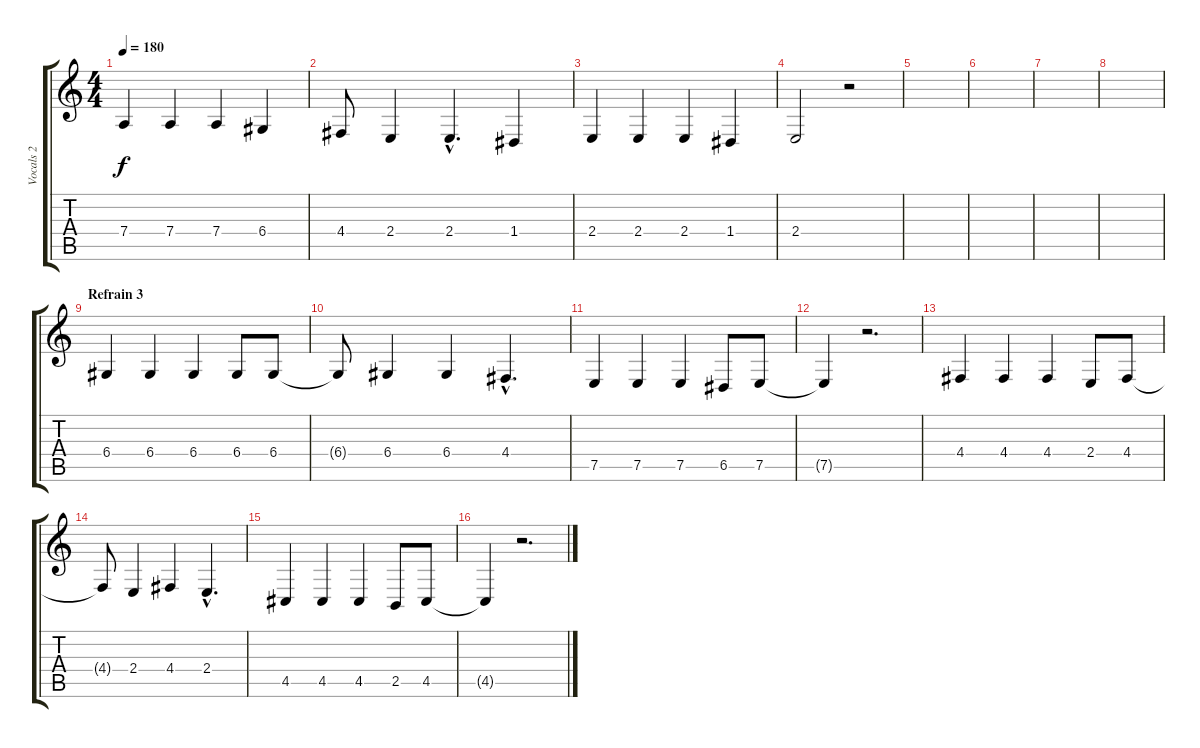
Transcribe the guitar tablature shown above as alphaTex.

\track ("Vocals 2" "Vocals 2") {instrument synthvoice}
\staff {score tabs}
\tuning (E4 B3 G3 D3 A2 E2) {hide}
\ts (4 4)
\tempo 180
\clef g2
\ks c
7.4.4{dy f} 7.4.4 7.4.4 6.4.4 |
4.4.8 2.4.4 2.4{hac}.4{d} 1.4.4 |
2.4.4 2.4.4 2.4.4 1.4.4 |
2.4.2 r.2 |
|
|
|
|
\section ("" "Refrain 3")
6.4.4 6.4.4 6.4.4 6.4.8 6.4.8 |
6.4{t}.8 6.4.4 6.4.4 4.4{hac}.4{d} |
7.5.4 7.5.4 7.5.4 6.5.8 7.5.8 |
7.5{t}.4 r.2{d} |
4.4.4 4.4.4 4.4.4 2.4.8 4.4.8 |
4.4{t}.8 2.4.4 4.4.4 2.4{hac}.4{d} |
4.5.4 4.5.4 4.5.4 2.5.8 4.5.8 |
4.5{t}.4 r.2{d}
